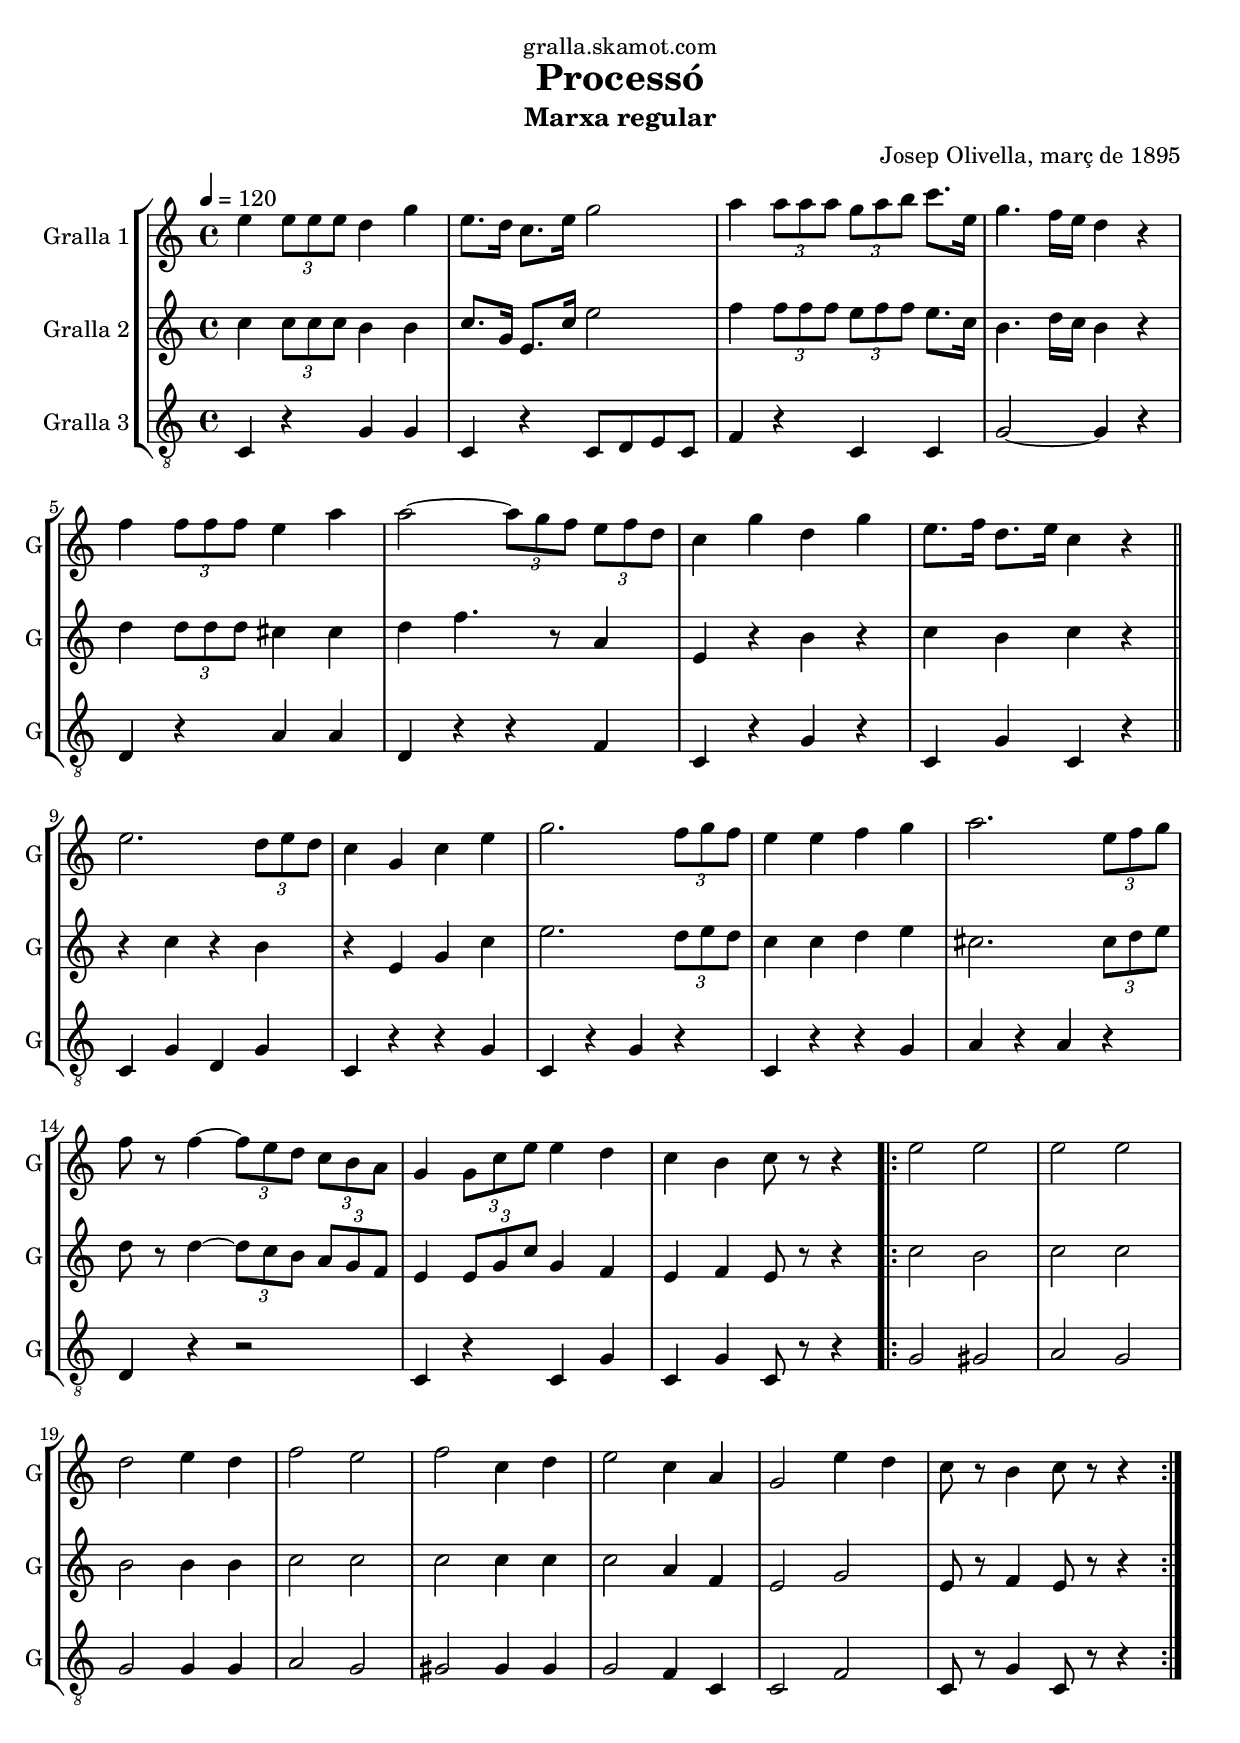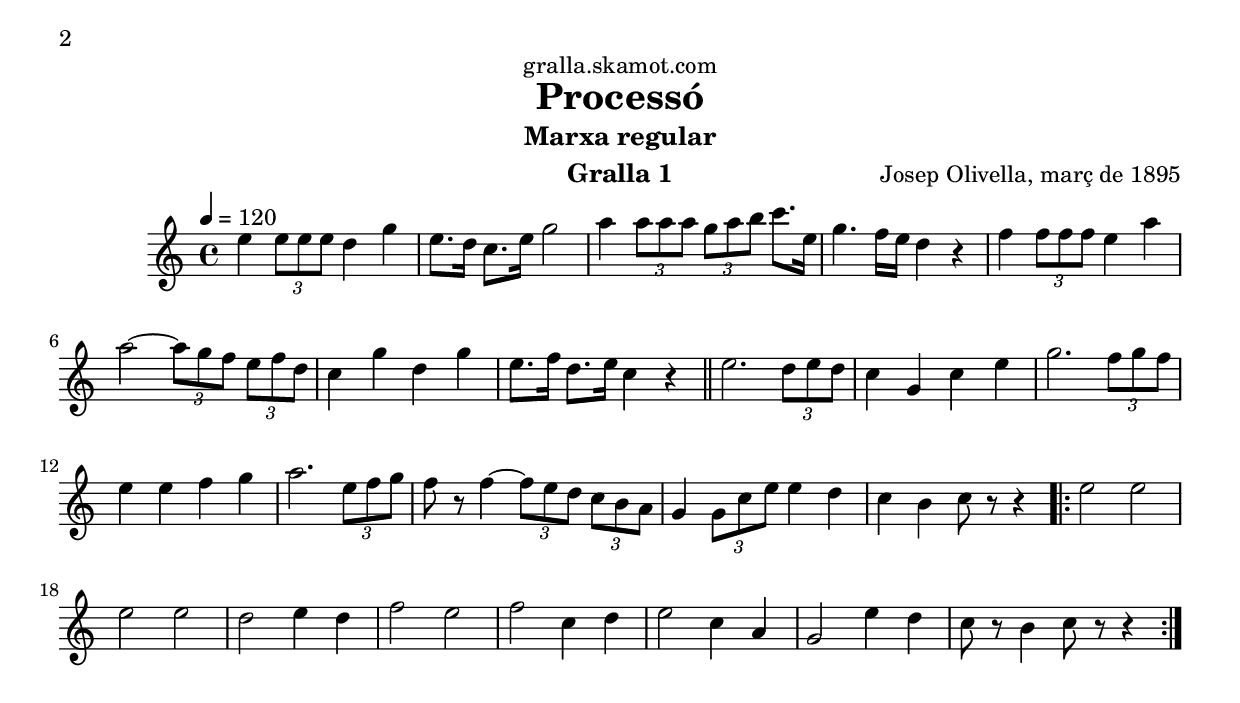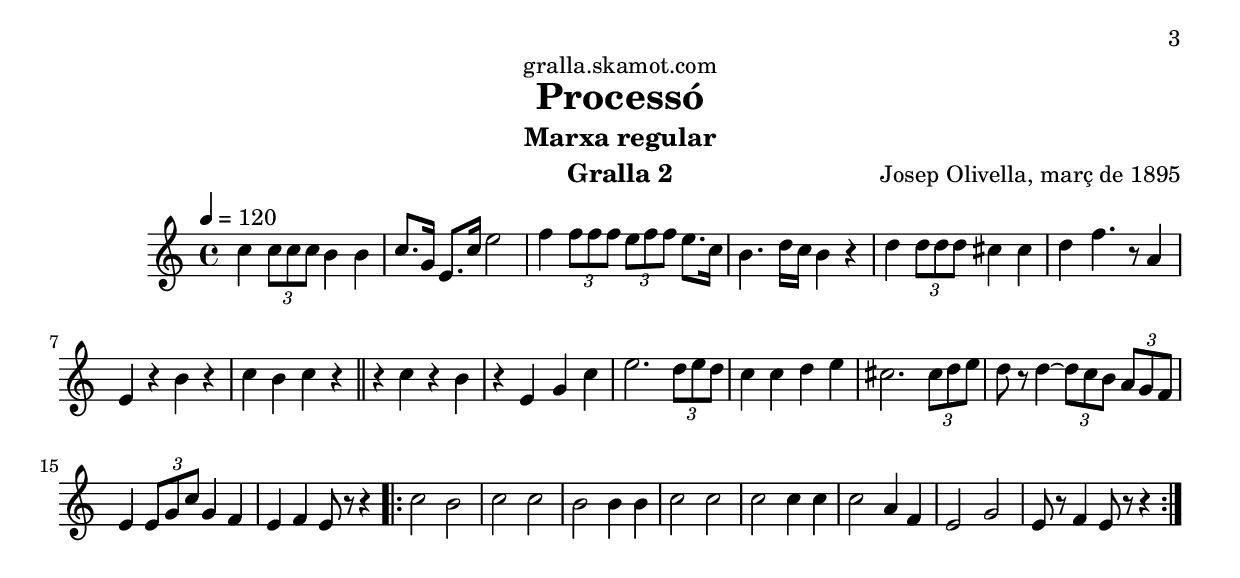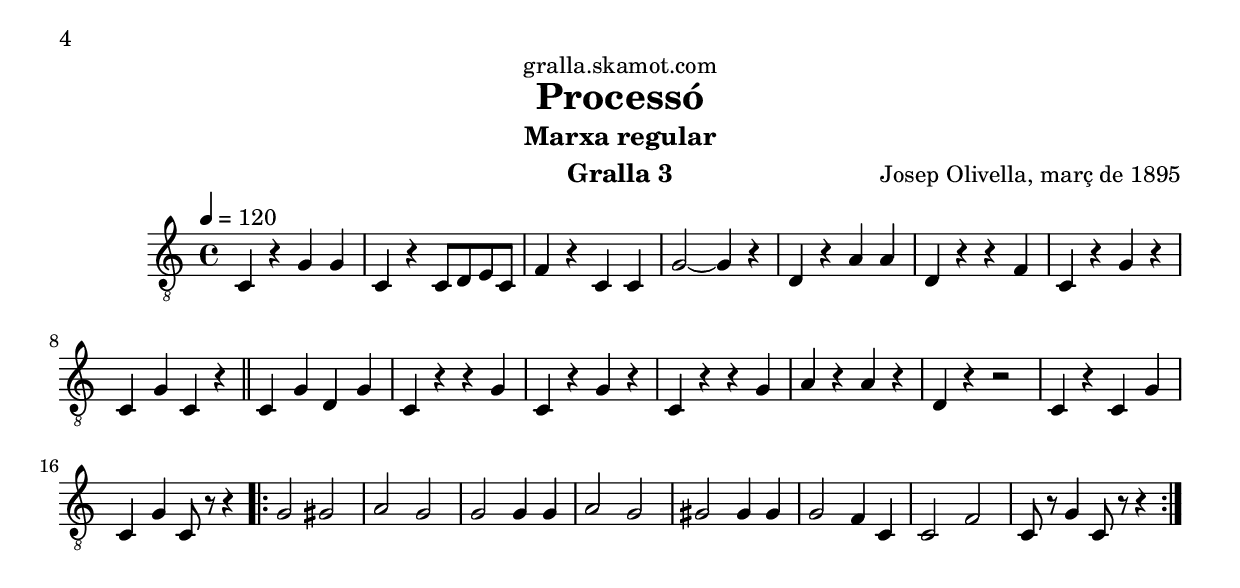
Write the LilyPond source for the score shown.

\version "2.16.2"

\header {
  dedication="gralla.skamot.com"
  title="Processó"
  subtitle="Marxa regular"
  subsubtitle=""
  poet=""
  meter=""
  piece=""
  composer="Josep Olivella, març de 1895"
  arranger=""
  opus=""
  instrument=""
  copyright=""
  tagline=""
}

liniaroAa =
\relative e''
{
  \tempo 4=120
  \clef treble
  \key c \major
  \time 4/4
  e4 \times 2/3 { e8 e e } d4 g  |
  e8. d16 c8. e16 g2  |
  a4 \times 2/3 { a8 a a } \times 2/3 { g a b } c8. e,16  |
  g4. f16 e d4 r  |
  %05
  f4 \times 2/3 { f8 f f } e4 a  |
  a2 ~ \times 2/3 { a8 g f } \times 2/3 { e f d }  |
  c4 g' d g  |
  e8. f16 d8. e16 c4 r  \bar "||"
  e2. \times 2/3 { d8 e d }  |
  %10
  c4 g c e  |
  g2. \times 2/3 { f8 g f }  |
  e4 e f g  |
  a2. \times 2/3 { e8 f g }  |
  f8 r f4 ~ \times 2/3 { f8 e d } \times 2/3 { c b a }  |
  %15
  g4 \times 2/3 { g8 c e } e4 d  |
  c4 b c8 r r4  |
  \repeat volta 2 { e2 e  |
  e2 e  |
  d2 e4 d  |
  %20
  f2 e  |
  f2 c4 d  |
  e2 c4 a  |
  g2 e'4 d  |
  c8 r b4 c8 r r4  | }
}

liniaroAb =
\relative c''
{
  \tempo 4=120
  \clef treble
  \key c \major
  \time 4/4
  c4 \times 2/3 { c8 c c } b4 b  |
  c8. g16 e8. c'16 e2  |
  f4 \times 2/3 { f8 f f } \times 2/3 { e f f } e8. c16  |
  b4. d16 c b4 r  |
  %05
  d4 \times 2/3 { d8 d d } cis4 cis  |
  d4 f4. r8 a,4  |
  e4 r b' r  |
  c4 b c r  \bar "||"
  r4 c r b  |
  %10
  r4 e, g c  |
  e2. \times 2/3 { d8 e d }  |
  c4 c d e  |
  cis2. \times 2/3 { cis8 d e }  |
  d8 r d4 ~ \times 2/3 { d8 c b } \times 2/3 { a g f }  |
  %15
  e4 \times 2/3 { e8 g c } g4 f  |
  e4 f e8 r r4  |
  \repeat volta 2 { c'2 b  |
  c2 c  |
  b2 b4 b  |
  %20
  c2 c  |
  c2 c4 c  |
  c2 a4 f  |
  e2 g  |
  e8 r f4 e8 r r4  | }
}

liniaroAc =
\relative c
{
  \tempo 4=120
  \clef "treble_8"
  \key c \major
  \time 4/4
  c4 r g' g  |
  c,4 r c8 d e c  |
  f4 r c c  |
  g'2 ~ g4 r  |
  %05
  d4 r a' a  |
  d,4 r r f  |
  c4 r g' r  |
  c,4 g' c, r  \bar "||"
  c4 g' d g  |
  %10
  c,4 r r g'  |
  c,4 r g' r  |
  c,4 r r g'  |
  a4 r a r  |
  d,4 r r2  |
  %15
  c4 r c g'  |
  c,4 g' c,8 r r4  |
  \repeat volta 2 { g'2 gis  |
  a2 g  |
  g2 g4 g  |
  %20
  a2 g  |
  gis2 gis4 gis  |
  g2 f4 c  |
  c2 f  |
  c8 r g'4 c,8 r r4  | }
}

\bookpart {
  \score {
    \new StaffGroup {
      \override Score.RehearsalMark #'self-alignment-X = #LEFT
      <<
        \new Staff \with {instrumentName = #"Gralla 1" shortInstrumentName = #"G"} \liniaroAa
        \new Staff \with {instrumentName = #"Gralla 2" shortInstrumentName = #"G"} \liniaroAb
        \new Staff \with {instrumentName = #"Gralla 3" shortInstrumentName = #"G"} \liniaroAc
      >>
    }
    \layout {}
  }
  \score { \unfoldRepeats
    \new StaffGroup {
      \override Score.RehearsalMark #'self-alignment-X = #LEFT
      <<
        \new Staff \with {instrumentName = #"Gralla 1" shortInstrumentName = #"G"} \liniaroAa
        \new Staff \with {instrumentName = #"Gralla 2" shortInstrumentName = #"G"} \liniaroAb
        \new Staff \with {instrumentName = #"Gralla 3" shortInstrumentName = #"G"} \liniaroAc
      >>
    }
    \midi {
      \set Staff.midiInstrument = "oboe"
      \set DrumStaff.midiInstrument = "drums"
    }
  }
}

\bookpart {
  \header {instrument="Gralla 1"}
  \score {
    \new StaffGroup {
      \override Score.RehearsalMark #'self-alignment-X = #LEFT
      <<
        \new Staff \liniaroAa
      >>
    }
    \layout {}
  }
  \score { \unfoldRepeats
    \new StaffGroup {
      \override Score.RehearsalMark #'self-alignment-X = #LEFT
      <<
        \new Staff \liniaroAa
      >>
    }
    \midi {
      \set Staff.midiInstrument = "oboe"
      \set DrumStaff.midiInstrument = "drums"
    }
  }
}

\bookpart {
  \header {instrument="Gralla 2"}
  \score {
    \new StaffGroup {
      \override Score.RehearsalMark #'self-alignment-X = #LEFT
      <<
        \new Staff \liniaroAb
      >>
    }
    \layout {}
  }
  \score { \unfoldRepeats
    \new StaffGroup {
      \override Score.RehearsalMark #'self-alignment-X = #LEFT
      <<
        \new Staff \liniaroAb
      >>
    }
    \midi {
      \set Staff.midiInstrument = "oboe"
      \set DrumStaff.midiInstrument = "drums"
    }
  }
}

\bookpart {
  \header {instrument="Gralla 3"}
  \score {
    \new StaffGroup {
      \override Score.RehearsalMark #'self-alignment-X = #LEFT
      <<
        \new Staff \liniaroAc
      >>
    }
    \layout {}
  }
  \score { \unfoldRepeats
    \new StaffGroup {
      \override Score.RehearsalMark #'self-alignment-X = #LEFT
      <<
        \new Staff \liniaroAc
      >>
    }
    \midi {
      \set Staff.midiInstrument = "oboe"
      \set DrumStaff.midiInstrument = "drums"
    }
  }
}

